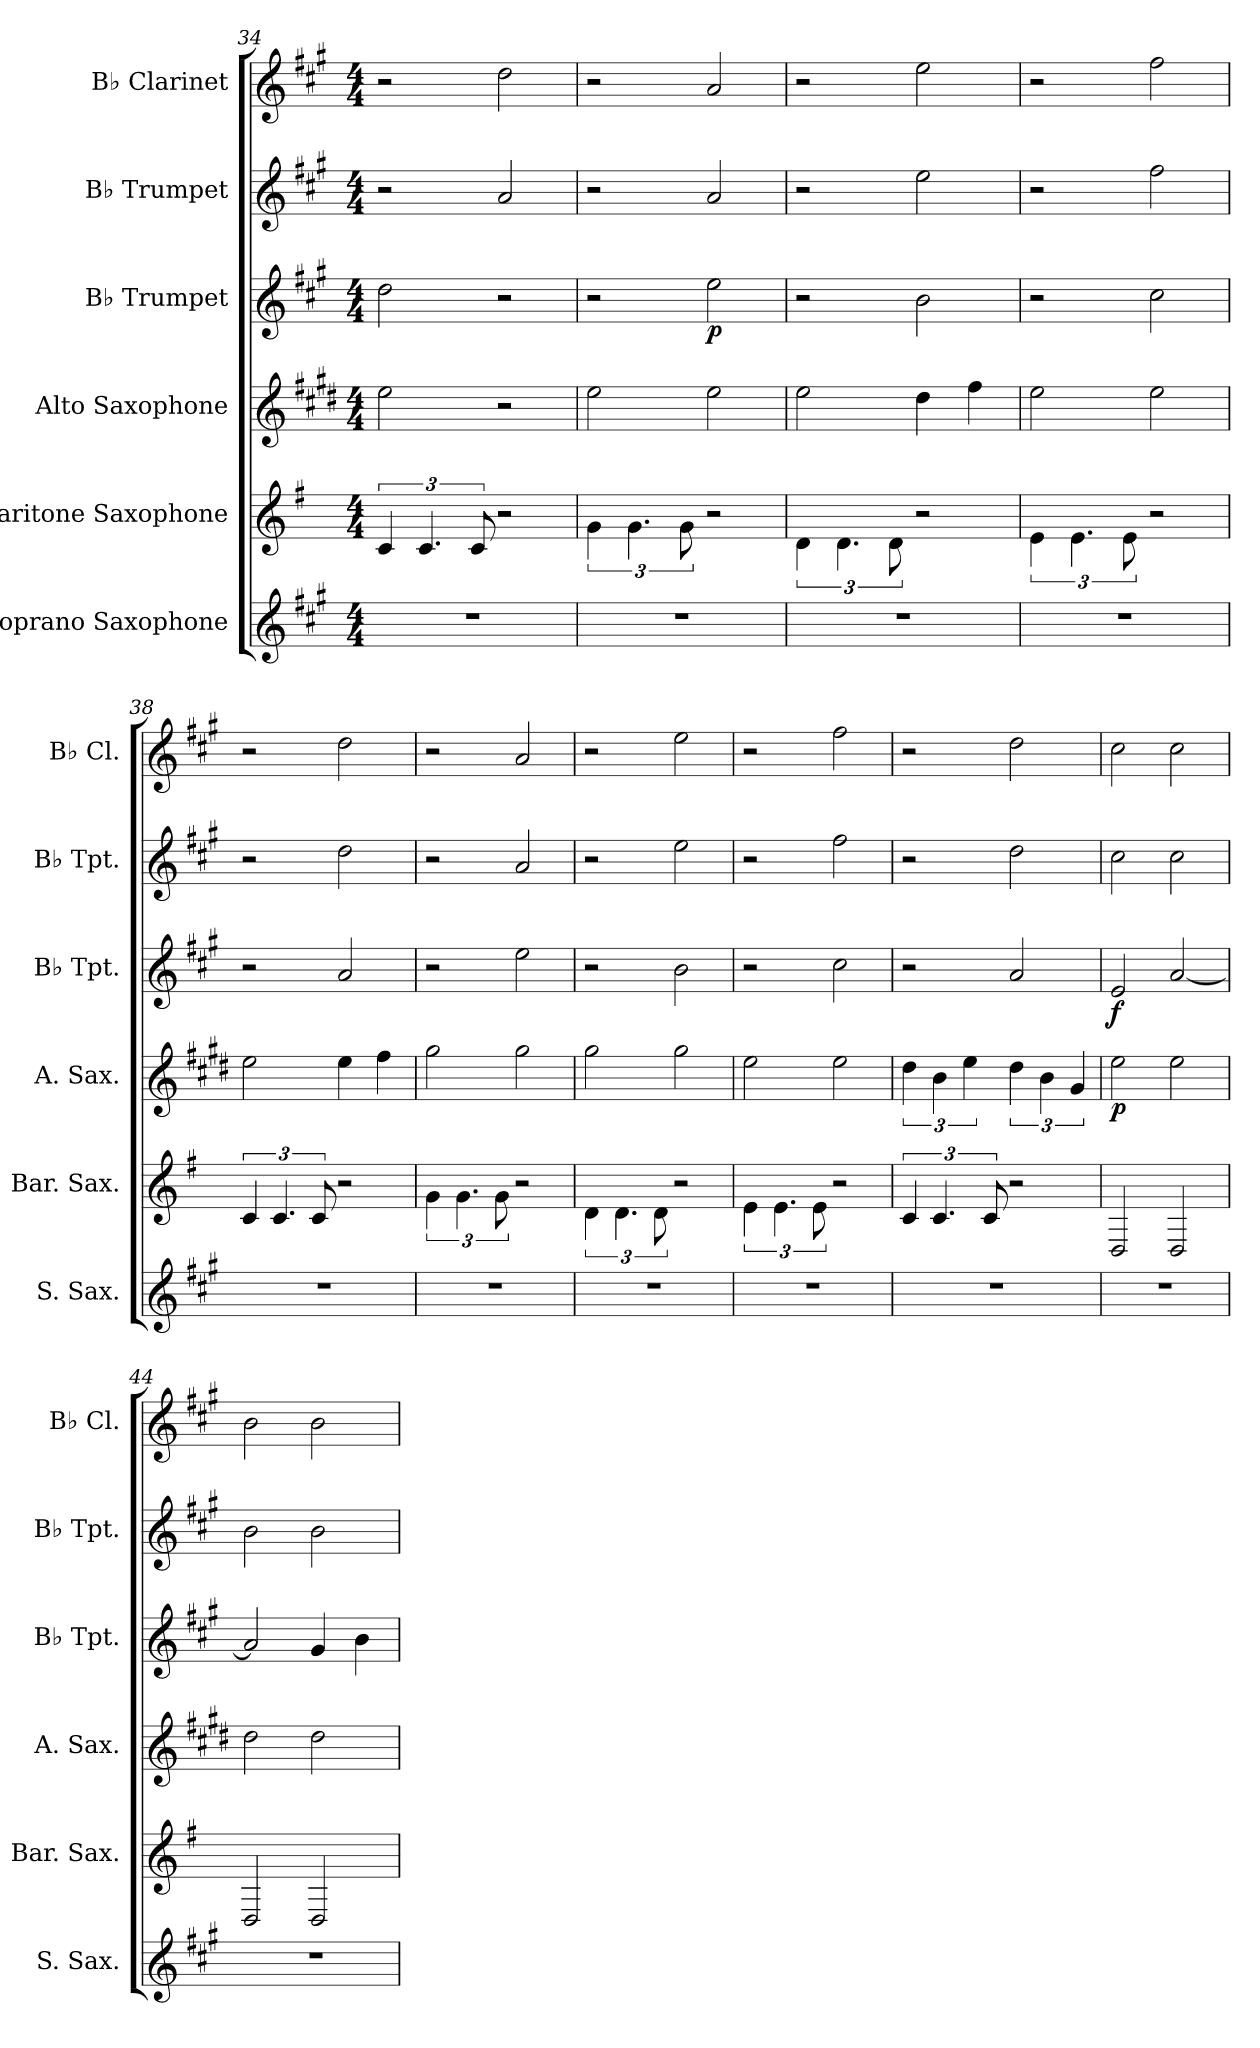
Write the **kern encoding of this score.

**kern	**kern	**kern	**dynam	**kern	**dynam	**kern	**kern
*part6	*part5	*part4	*part4	*part3	*part3	*part2	*part1
*staff6	*staff5	*staff4	*staff4	*staff3	*staff3	*staff2	*staff1
*I"Soprano Saxophone	*I"Baritone Saxophone	*I"Alto Saxophone	*	*I"B♭ Trumpet	*	*I"B♭ Trumpet	*I"B♭ Clarinet
*I'S. Sax.	*I'Bar. Sax.	*I'A. Sax.	*	*I'B♭ Tpt.	*	*I'B♭ Tpt.	*I'B♭ Cl.
*clefG2	*clefG2	*clefG2	*	*clefG2	*	*clefG2	*clefG2
*ITrd1c2	*ITrd12c21	*ITrd5c9	*	*ITrd1c2	*	*ITrd1c2	*ITrd1c2
*k[f#]	*k[f#]	*k[f#]	*	*k[f#]	*	*k[f#]	*k[f#]
*M4/4	*M4/4	*M4/4	*	*M4/4	*	*M4/4	*M4/4
=34	=34	=34	=34	=34	=34	=34	=34
1r	6C/	2g\	.	2cc\	.	2r	2r
.	6.C/	.	.	.	.	.	.
.	12C/	.	.	.	.	.	.
.	2r	2r	.	2r	.	2g/	2cc\
=35	=35	=35	=35	=35	=35	=35	=35
1r	6G\	2g\	.	2r	.	2r	2r
.	6.G\	.	.	.	.	.	.
.	12G\	.	.	.	.	.	.
!	!	!	!	!	!LO:DY:b	!	!
.	2r	2g\	.	2dd\	p	2g/	2g/
=36	=36	=36	=36	=36	=36	=36	=36
1r	6D\	2g\	.	2r	.	2r	2r
.	6.D\	.	.	.	.	.	.
.	12D\	.	.	.	.	.	.
.	2r	4f#\	.	2a\	.	2dd\	2dd\
.	.	4a\	.	.	.	.	.
!!LO:PB:g=z
=37	=37	=37	=37	=37	=37	=37	=37
1r	6E\	2g\	.	2r	.	2r	2r
.	6.E\	.	.	.	.	.	.
.	12E\	.	.	.	.	.	.
.	2r	2g\	.	2b\	.	2ee\	2ee\
=38	=38	=38	=38	=38	=38	=38	=38
1r	6C/	2g\	.	2r	.	2r	2r
.	6.C/	.	.	.	.	.	.
.	12C/	.	.	.	.	.	.
.	2r	4g\	.	2g/	.	2cc\	2cc\
.	.	4a\	.	.	.	.	.
=39	=39	=39	=39	=39	=39	=39	=39
1r	6G\	2b\	.	2r	.	2r	2r
.	6.G\	.	.	.	.	.	.
.	12G\	.	.	.	.	.	.
.	2r	2b\	.	2dd\	.	2g/	2g/
=40	=40	=40	=40	=40	=40	=40	=40
1r	6D\	2b\	.	2r	.	2r	2r
.	6.D\	.	.	.	.	.	.
.	12D\	.	.	.	.	.	.
.	2r	2b\	.	2a\	.	2dd\	2dd\
=41	=41	=41	=41	=41	=41	=41	=41
1r	6E\	2g\	.	2r	.	2r	2r
.	6.E\	.	.	.	.	.	.
.	12E\	.	.	.	.	.	.
.	2r	2g\	.	2b\	.	2ee\	2ee\
=42	=42	=42	=42	=42	=42	=42	=42
1r	6C/	6f#\	.	2r	.	2r	2r
.	6.C/	6d\	.	.	.	.	.
.	.	6g\	.	.	.	.	.
.	12C/	.	.	.	.	.	.
.	2r	6f#\	.	2g/	.	2cc\	2cc\
.	.	6d\	.	.	.	.	.
.	.	6B/	.	.	.	.	.
=43	=43	=43	=43	=43	=43	=43	=43
!	!	!	!LO:DY:b	!	!LO:DY:b	!	!
1r	2DD/	2g\	p	2d/	f	2b\	2b\
.	2DD/	2g\	.	[2g/	.	2b\	2b\
=44	=44	=44	=44	=44	=44	=44	=44
1r	2DD/	2f#\	.	2g/]	.	2a\	2a\
.	2DD/	2f#\	.	4f#/	.	2a\	2a\
.	.	.	.	4a\	.	.	.
=	=	=	=	=	=	=	=
*-	*-	*-	*-	*-	*-	*-	*-
